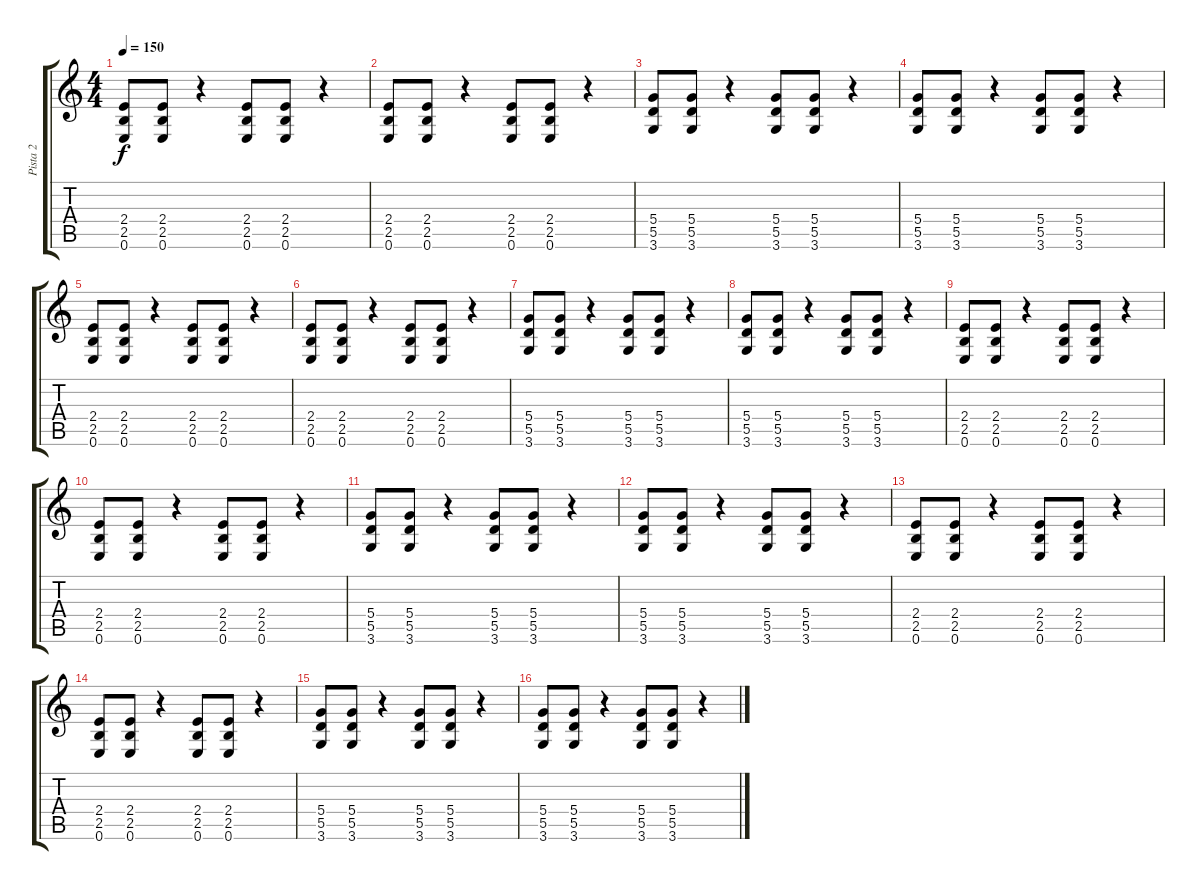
\track ("Pista 2" "Pista 2") {instrument distortionguitar}
\staff {score tabs}
\tuning (E4 B3 G3 D3 A2 E2) {hide}
\ts (4 4)
\tempo 150
\clef g2
\ks c
(2.4 2.5 0.6).8{dy f} (2.4 2.5 0.6).8 r.4 (2.4 2.5 0.6).8 (2.4 2.5 0.6).8 r.4 |
(2.4 2.5 0.6).8 (2.4 2.5 0.6).8 r.4 (2.4 2.5 0.6).8 (2.4 2.5 0.6).8 r.4 |
(5.4 5.5 3.6).8 (5.4 5.5 3.6).8 r.4 (5.4 5.5 3.6).8 (5.4 5.5 3.6).8 r.4 |
(5.4 5.5 3.6).8 (5.4 5.5 3.6).8 r.4 (5.4 5.5 3.6).8 (5.4 5.5 3.6).8 r.4 |
(2.4 2.5 0.6).8 (2.4 2.5 0.6).8 r.4 (2.4 2.5 0.6).8 (2.4 2.5 0.6).8 r.4 |
(2.4 2.5 0.6).8 (2.4 2.5 0.6).8 r.4 (2.4 2.5 0.6).8 (2.4 2.5 0.6).8 r.4 |
(5.4 5.5 3.6).8 (5.4 5.5 3.6).8 r.4 (5.4 5.5 3.6).8 (5.4 5.5 3.6).8 r.4 |
(5.4 5.5 3.6).8 (5.4 5.5 3.6).8 r.4 (5.4 5.5 3.6).8 (5.4 5.5 3.6).8 r.4 |
(2.4 2.5 0.6).8 (2.4 2.5 0.6).8 r.4 (2.4 2.5 0.6).8 (2.4 2.5 0.6).8 r.4 |
(2.4 2.5 0.6).8 (2.4 2.5 0.6).8 r.4 (2.4 2.5 0.6).8 (2.4 2.5 0.6).8 r.4 |
(5.4 5.5 3.6).8 (5.4 5.5 3.6).8 r.4 (5.4 5.5 3.6).8 (5.4 5.5 3.6).8 r.4 |
(5.4 5.5 3.6).8 (5.4 5.5 3.6).8 r.4 (5.4 5.5 3.6).8 (5.4 5.5 3.6).8 r.4 |
(2.4 2.5 0.6).8 (2.4 2.5 0.6).8 r.4 (2.4 2.5 0.6).8 (2.4 2.5 0.6).8 r.4 |
(2.4 2.5 0.6).8 (2.4 2.5 0.6).8 r.4 (2.4 2.5 0.6).8 (2.4 2.5 0.6).8 r.4 |
(5.4 5.5 3.6).8 (5.4 5.5 3.6).8 r.4 (5.4 5.5 3.6).8 (5.4 5.5 3.6).8 r.4 |
(5.4 5.5 3.6).8 (5.4 5.5 3.6).8 r.4 (5.4 5.5 3.6).8 (5.4 5.5 3.6).8 r.4
